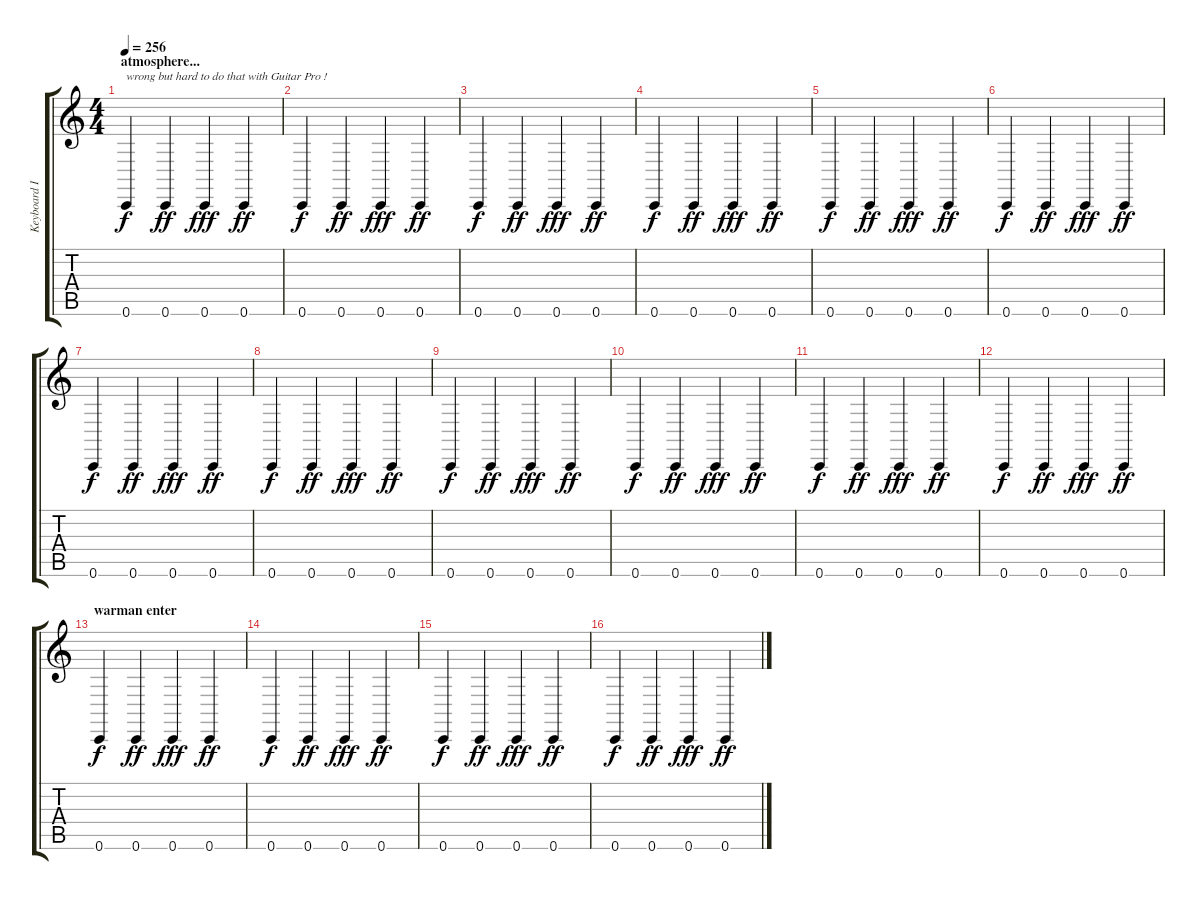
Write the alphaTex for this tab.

\track ("Keyboard II" "Keyboard I") {instrument fx7echoes}
\staff {score tabs}
\tuning (D4 A3 F3 C3 G2 C2) {hide}
\ts (4 4)
\section ("" "atmosphere...")
\tempo 256
\clef g2
\ks c
0.6.4{txt "wrong but hard to do that with Guitar Pro !" dy f instrument fx7echoes} 0.6.4{dy ff} 0.6.4{dy fff} 0.6.4{dy ff} |
0.6.4{dy f} 0.6.4{dy ff} 0.6.4{dy fff} 0.6.4{dy ff} |
0.6.4{dy f} 0.6.4{dy ff} 0.6.4{dy fff} 0.6.4{dy ff} |
0.6.4{dy f} 0.6.4{dy ff} 0.6.4{dy fff} 0.6.4{dy ff} |
0.6.4{dy f} 0.6.4{dy ff} 0.6.4{dy fff} 0.6.4{dy ff} |
0.6.4{dy f} 0.6.4{dy ff} 0.6.4{dy fff} 0.6.4{dy ff} |
0.6.4{dy f} 0.6.4{dy ff} 0.6.4{dy fff} 0.6.4{dy ff} |
0.6.4{dy f} 0.6.4{dy ff} 0.6.4{dy fff} 0.6.4{dy ff} |
0.6.4{dy f} 0.6.4{dy ff} 0.6.4{dy fff} 0.6.4{dy ff} |
0.6.4{dy f} 0.6.4{dy ff} 0.6.4{dy fff} 0.6.4{dy ff} |
0.6.4{dy f} 0.6.4{dy ff} 0.6.4{dy fff} 0.6.4{dy ff} |
0.6.4{dy f} 0.6.4{dy ff} 0.6.4{dy fff} 0.6.4{dy ff} |
\section ("" "warman enter")
0.6.4{dy f} 0.6.4{dy ff} 0.6.4{dy fff} 0.6.4{dy ff} |
0.6.4{dy f} 0.6.4{dy ff} 0.6.4{dy fff} 0.6.4{dy ff} |
0.6.4{dy f} 0.6.4{dy ff} 0.6.4{dy fff} 0.6.4{dy ff} |
0.6.4{dy f} 0.6.4{dy ff} 0.6.4{dy fff} 0.6.4{dy ff}
